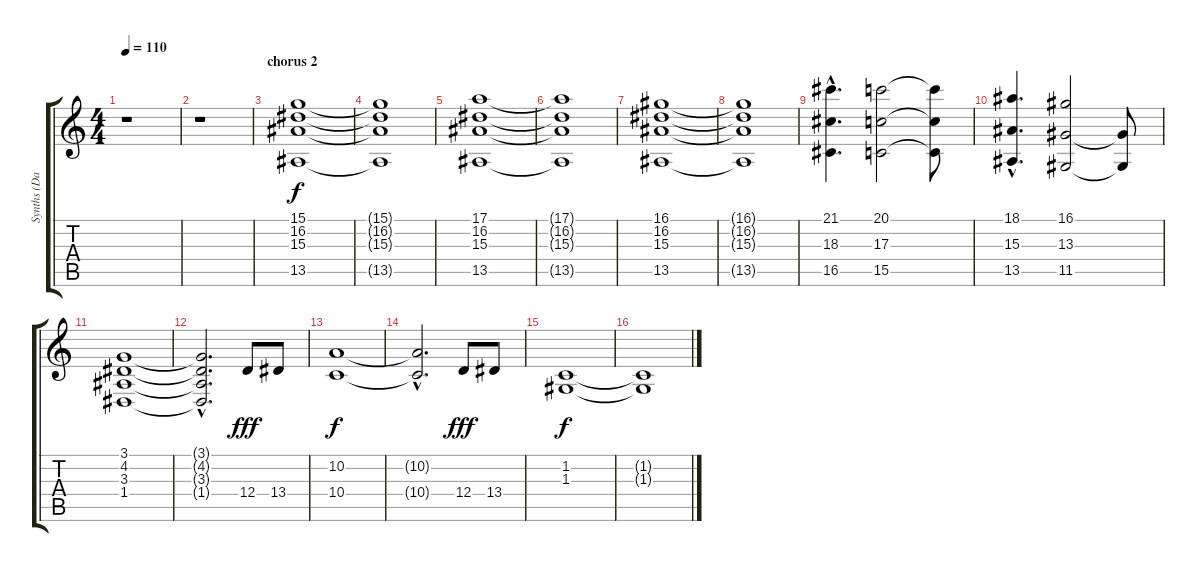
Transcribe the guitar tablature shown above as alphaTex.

\track ("Synths (Davies)" "Synths (Da") {instrument stringensemble1}
\staff {score tabs}
\tuning (E4 B3 G3 D3 A2 E2) {hide}
\ts (4 4)
\tempo 110
\clef g2
\ks c
r.1{dy f} |
r.1 |
\section ("" "chorus 2")
(15.1 16.2 15.3 13.5).1{volume 8 instrument stringensemble1} |
(15.1{t} 16.2{t} 15.3{t} 13.5{t}).1 |
(17.1 16.2 15.3 13.5).1 |
(17.1{t} 16.2{t} 15.3{t} 13.5{t}).1 |
(16.1 16.2 15.3 13.5).1 |
(16.1{t} 16.2{t} 15.3{t} 13.5{t}).1 |
(21.1{hac} 18.3{hac} 16.5{hac}).4{d} (20.1 17.3 15.5).2 (20.1{t} 17.3{t} 15.5{t}).8 |
(18.1{hac} 15.3{hac} 13.5{hac}).4{d} (16.1 13.3 11.5).2 (13.3{t} 11.5{t}).8 |
(3.1 4.2 3.3 1.4).1 |
(3.1{hac t} 4.2{hac t} 3.3{hac t} 1.4{hac t}).2{d} 12.4.8{dy fff} 13.4.8 |
(10.2 10.4).1{dy f} |
(10.2{hac t} 10.4{hac t}).2{d} 12.4.8{dy fff} 13.4.8 |
(1.2 1.3).1{dy f} |
(1.2{t} 1.3{t}).1
